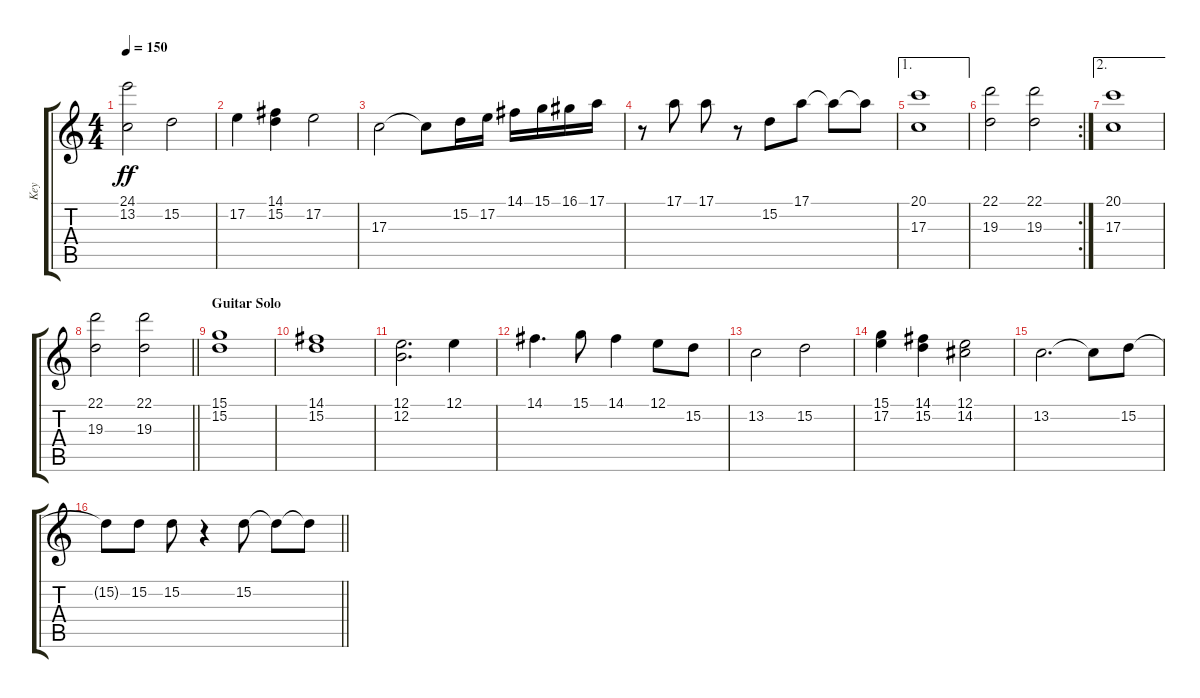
\track ("Key" "Key") {instrument stringensemble1}
\staff {score tabs}
\tuning (E4 B3 G3 D3 A2 E2) {hide}
\ts (4 4)
\tempo 150
\clef g2
\ks c
(24.1 13.2).2{dy ff} 15.2.2 |
17.2.4 (14.1 15.2).4 17.2.2 |
17.3.2 17.3{t}.8 15.2.16 17.2.16 14.1.16 15.1.16 16.1.16 17.1.16 |
r.8 17.1.8 17.1.8 r.8 15.2.8 17.1.8 17.1{t}.8 17.1{t}.8 |
\ae 1
(20.1 17.3).1 |
\rc 2
(22.1 19.3).2 (22.1 19.3).2 |
\ae 2
(20.1 17.3).1 |
\barLineRight lightlight
(22.1 19.3).2 (22.1 19.3).2 |
\section ("" "Guitar Solo")
(15.1 15.2).1 |
(14.1 15.2).1 |
(12.1 12.2).2{d} 12.1.4 |
14.1.4{d} 15.1.8 14.1.4 12.1.8 15.2.8 |
13.2.2 15.2.2 |
(15.1 17.2).4 (14.1 15.2).4 (12.1 14.2).2 |
13.2.2{d} 13.2{t}.8 15.2.8 |
\barLineRight lightlight
15.2{t}.8 15.2.8 15.2.8 r.4 15.2.8 15.2{t}.8 15.2{t}.8
